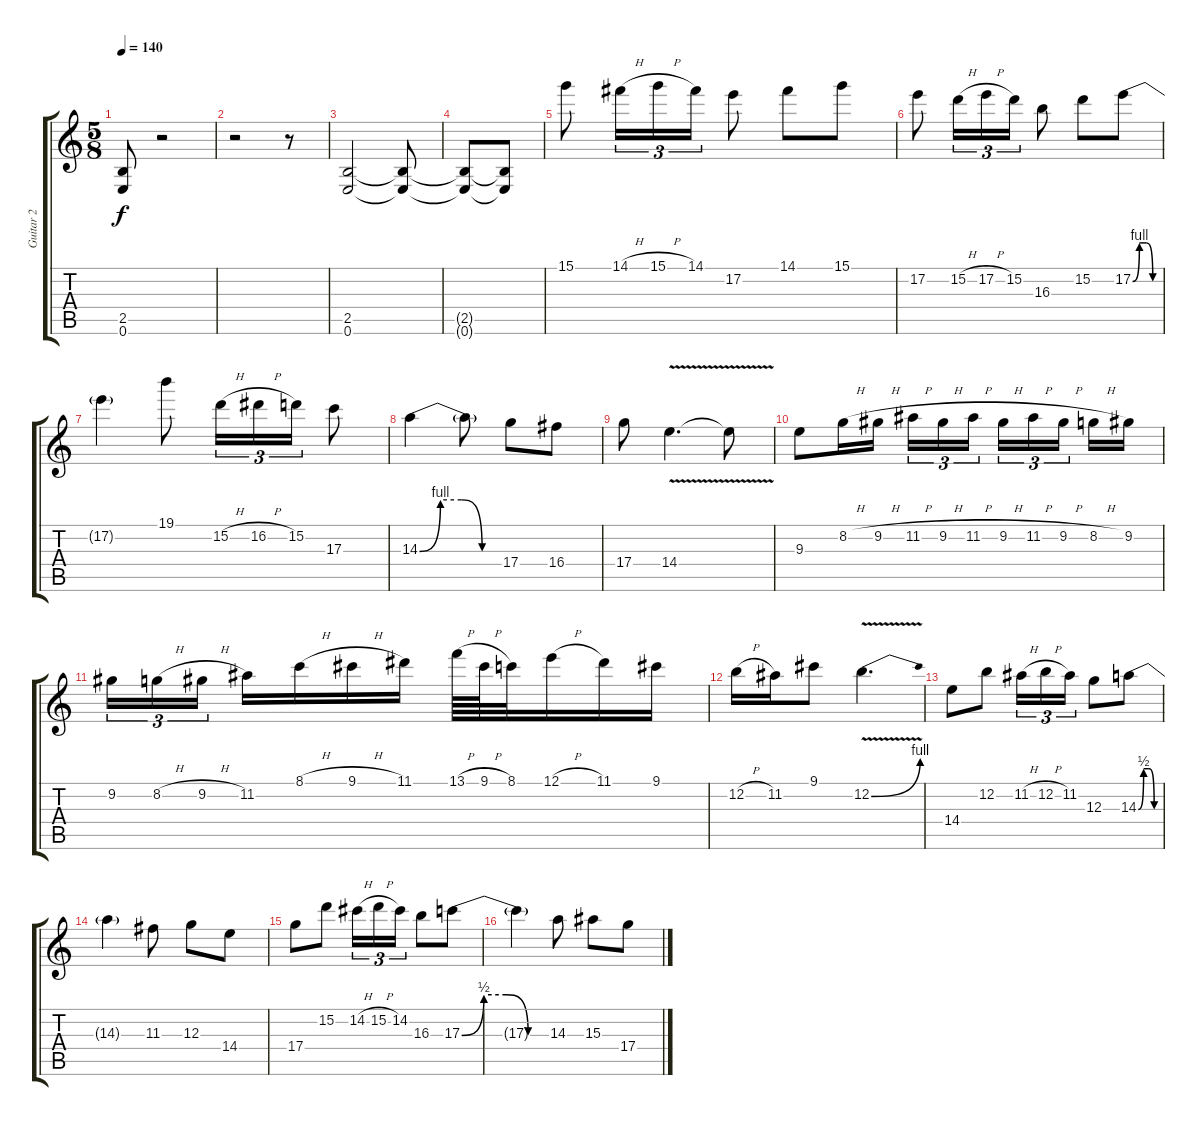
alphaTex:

\track ("Guitar 2" "Guitar 2") {instrument distortionguitar}
\staff {score tabs}
\tuning (E4 B3 G3 D3 A2 E2) {hide}
\ts (5 8)
\tempo 140
\clef g2
\ks c
(2.5 0.6).8{dy f} r.2 |
r.2 r.8 |
(2.5 0.6).2 (2.5{t} 0.6{t}).8 |
(2.5{t} 0.6{t}).8 (2.5{t} 0.6{t}).8 |
15.1.8 14.1{h}.16{tu (3 2)} 15.1{h}.16{tu (3 2)} 14.1.16{tu (3 2)} 17.2.8 14.1.8 15.1.8 |
17.2.8 15.2{h}.16{tu (3 2)} 17.2{h}.16{tu (3 2)} 15.2.16{tu (3 2)} 16.3.8 15.2.8 17.2{be (custom 0 0 15 4 30 4 45 0 60 0)}.8 |
17.2{t}.4 19.1.8 15.2{h}.16{tu (3 2)} 16.2{h}.16{tu (3 2)} 15.2.16{tu (3 2)} 17.3.8 |
14.3{be (custom 0 0 15 4 30 4 45 0 60 0)}.4 14.3{t}.8 17.4.8 16.4.8 |
17.4.8 14.4{v}.4{d} 14.4{t}.8 |
9.3.8 8.2{h}.16 9.2{h}.16 11.2{h}.16{tu (3 2)} 9.2{h}.16{tu (3 2)} 11.2{h}.16{tu (3 2)} 9.2{h}.16{tu (3 2)} 11.2{h}.16{tu (3 2)} 9.2{h}.16{tu (3 2)} 8.2{h}.16 9.2.16 |
9.2.16{tu (3 2)} 8.2{h}.16{tu (3 2)} 9.2{h}.16{tu (3 2)} 11.2.16 8.1{h}.16 9.1{h}.16 11.1.16 13.1{h}.64 9.1{h}.64 8.1.32 12.1{h}.16 11.1.16 9.1.16 |
12.2{h}.16 11.2.16 9.1.8 12.2{be (bend 0 0 60 4) v}.4{d} |
14.4.8 12.2.8 11.2{h}.16{tu (3 2)} 12.2{h}.16{tu (3 2)} 11.2.16{tu (3 2)} 12.3.8 14.3{be (custom 0 0 15 2 30 2 45 0 60 0)}.8 |
14.3{t}.4 11.3.8 12.3.8 14.4.8 |
17.4.8 15.2.8 14.2{h}.16{tu (3 2)} 15.2{h}.16{tu (3 2)} 14.2.16{tu (3 2)} 16.3.8 17.3{be (custom 0 0 15 2 30 2 45 0 60 0)}.8 |
17.3{t}.4 14.3.8 15.3.8 17.4.8
